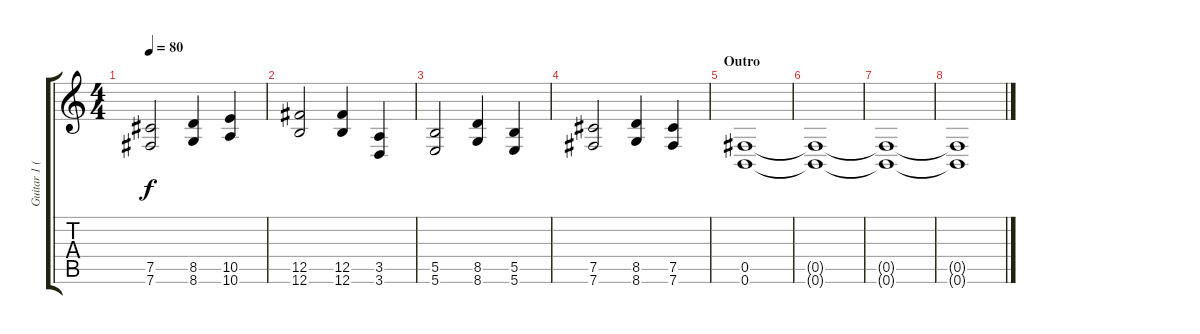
\track ("Guitar 1 (M.Rohringer)" "Guitar 1 (") {instrument acousticguitarnylon}
\staff {score tabs}
\tuning (Db4 Ab3 E3 B2 Gb2 B1) {hide}
\ts (4 4)
\tempo 80
\clef g2
\ks c
(7.5 7.6).2{dy f} (8.5 8.6).4 (10.5 10.6).4 |
(12.5 12.6).2 (12.5 12.6).4 (3.5 3.6).4 |
(5.5 5.6).2 (8.5 8.6).4 (5.5 5.6).4 |
(7.5 7.6).2 (8.5 8.6).4 (7.5 7.6).4 |
\section ("" "Outro")
(0.5 0.6).1{volume 8} |
(0.5{t} 0.6{t}).1 |
(0.5{t} 0.6{t}).1{volume 0} |
(0.5{t} 0.6{t}).1
